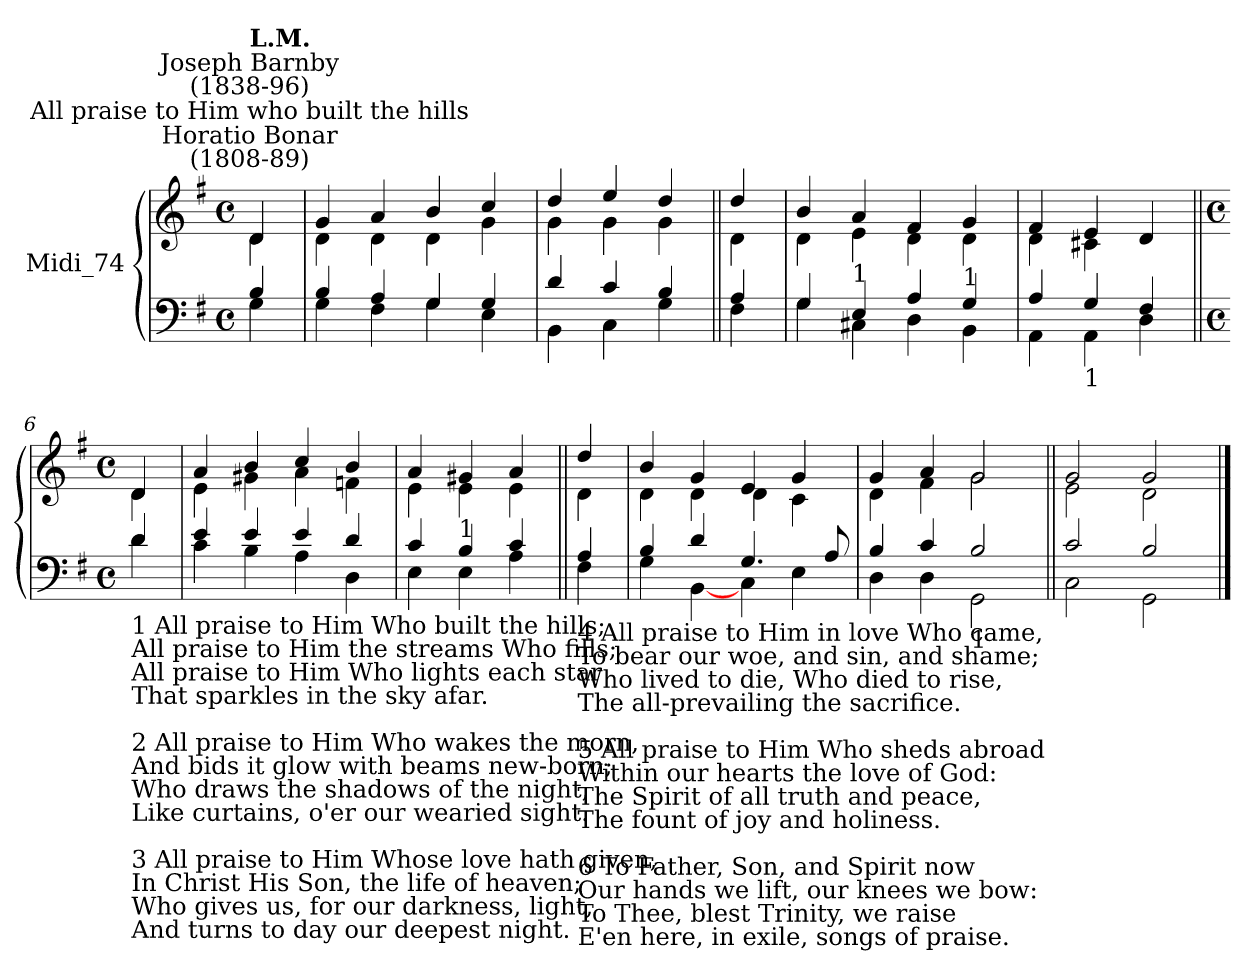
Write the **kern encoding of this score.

**kern	**kern
*part2	*part1
*staff2	*staff1
*I"Midi_74	*I"Midi_74
*clefF4	*clefG2
*k[f#]	*k[f#]
*G:	*G:
*M4/4	*M4/4
*met(c)	*met(c)
=	=
*^	*^
!	!	!LO:TX:a:cj:t=Horatio Bonar\n(1808-89)	!
!	!	!LO:TX:a:cj:t=All praise to Him who built the hills	!
!	!	!LO:TX:a:cj:t=Joseph Barnby\n(1838-96)	!
!	!	!LO:TX:a:B:t=L.M.	!
4B/	4G\	4d/	4d\
=1	=1	=1	=1
4B/	4G\	4g/	4d\
4A/	4F#\	4a/	4d\
4G/	4G\	4b/	4d\
4G/	4E\	4cc/	4g\
=2	=2	=2	=2
4d/	4BB\	4dd/	4g\
4c/	4C\	4ee/	4g\
4B/	4G\	4dd/	4g\
=3||	=3||	=3||	=3||
4A/	4F#\	4dd/	4d\
=4	=4	=4	=4
4G/	4G\	4b/	4d\
!	!	!LO:TX:b:t=1	!
4E/	4C#X\	4a/	4e\
4A/	4D\	4f#/	4d\
!	!	!LO:TX:b:t=1	!
4G/	4BB\	4g/	4d\
=5	=5	=5	=5
4A/	4AA\	4f#/	4d\
!LO:TX:b:t=1	!	!	!
4G/	4AA\	4e/	4c#X\
4F#/	4D\	4d/	4ryy
!!LO:LB:g=z	!!
=6||	=6||	=6||	=6||
*M4/4	*	*M4/4	*
*met(c)	*	*met(c)	*
!LO:TX:b:t=1 All praise to Him Who built the hills;\nAll praise to Him the streams Who fills;\nAll praise to Him Who lights each star\nThat sparkles in the sky afar.\n\n2 All praise to Him Who wakes the morn,\nAnd bids it glow with beams new-born;\nWho draws the shadows of the night,\nLike curtains, o'er our wearied sight.\n\n3 All praise to Him Whose love hath given,\nIn Christ His Son, the life of heaven;\nWho gives us, for our darkness, light,\nAnd turns to day our deepest night.	!	!	!
4d/	4d\	4d/	4d\
=7	=7	=7	=7
4e/	4c\	4a/	4e\
4e/	4B\	4b/	4g#X\
4e/	4A\	4cc/	4a\
4d/	4D\	4b/	4fn\
=8	=8	=8	=8
4c/	4E\	4a/	4e\
!	!	!LO:TX:b:t=1	!
4B/	4E\	4g#X/	4e\
4c/	4A\	4a/	4e\
=9||	=9||	=9||	=9||
!LO:TX:b:t=4 All praise to Him in love Who came,\nTo bear our woe, and sin, and shame;\nWho lived to die, Who died to rise,\nThe all-prevailing the sacrifice.\n\n5 All praise to Him Who sheds abroad\nWithin our hearts the love of God&colon;\nThe Spirit of all truth and peace,\nThe fount of joy and holiness.\n\n6 To Father, Son, and Spirit now\nOur hands we lift, our knees we bow&colon;\nTo Thee, blest Trinity, we raise\nE'en here, in exile, songs of praise.	!	!	!
4A/	4F#\	4dd/	4d\
=10	=10	=10	=10
4B/	4G\	4b/	4d\
4d/	[4BB\	4g/	4d\
4.G/	4C\	4e/	4d\
.	4E\	4g/	4c\
8A/	.	.	.
=11	=11	=11	=11
4B/	4D\	4g/	4d\
4c/	4D\	4a/	4f#\
!LO:TX:b:t=1	!	!	!
2B/	2GG\	2g/	2g\
=12||	=12||	=12||	=12||
2c/	2C\	2g/	2e\
2B/	2GG\	2g/	2d\
*v	*v	*	*
*	*v	*v
==	==
*-	*-
